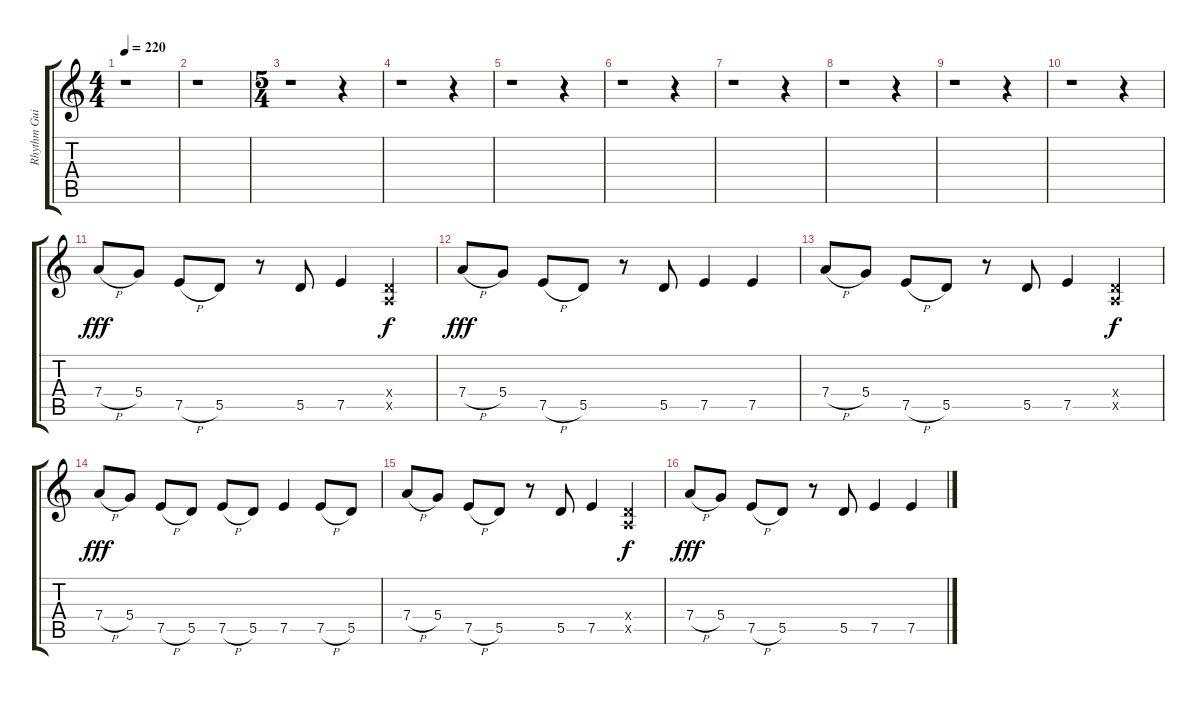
\track ("Rhythm Guitar 2" "Rhythm Gui") {instrument distortionguitar}
\staff {score tabs}
\tuning (E4 B3 G3 D3 A2 E2) {hide}
\ts (4 4)
\tempo 220
\clef g2
\ks c
r.1{dy fff} |
r.1 |
\ts (5 4)
r.1 r.4 |
r.1 r.4 |
r.1 r.4 |
r.1 r.4 |
r.1 r.4 |
r.1 r.4 |
r.1 r.4 |
r.1 r.4 |
7.4{h}.8 5.4.8 7.5{h}.8 5.5.8 r.8 5.5.8 7.5.4 (0.4{x} 0.5{x}).4{dy f} |
7.4{h}.8{dy fff} 5.4.8 7.5{h}.8 5.5.8 r.8 5.5.8 7.5.4 7.5.4 |
7.4{h}.8 5.4.8 7.5{h}.8 5.5.8 r.8 5.5.8 7.5.4 (0.4{x} 0.5{x}).4{dy f} |
7.4{h}.8{dy fff} 5.4.8 7.5{h}.8 5.5.8 7.5{h}.8 5.5.8 7.5.4 7.5{h}.8 5.5.8 |
7.4{h}.8 5.4.8 7.5{h}.8 5.5.8 r.8 5.5.8 7.5.4 (0.4{x} 0.5{x}).4{dy f} |
7.4{h}.8{dy fff} 5.4.8 7.5{h}.8 5.5.8 r.8 5.5.8 7.5.4 7.5.4
